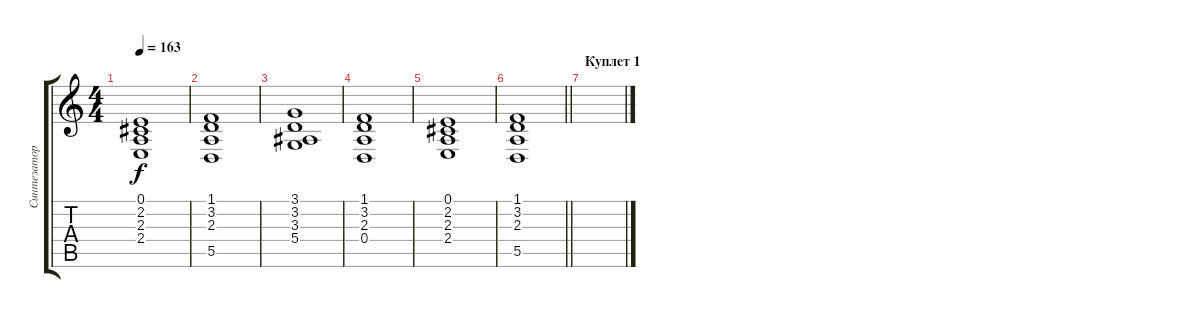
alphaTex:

\track ("Синтезатор" "Синтезатор") {instrument stringensemble1}
\staff {score tabs}
\tuning (E4 B3 G3 D3 A2 E2) {hide}
\ts (4 4)
\tempo 163
\clef g2
\ks c
(0.1 2.2 2.3 2.4).1{dy f} |
(1.1 3.2 2.3 5.5).1 |
(3.1 3.2 3.3 5.4).1 |
(1.1 3.2 2.3 0.4).1 |
(0.1 2.2 2.3 2.4).1 |
\barLineRight lightlight
(1.1 3.2 2.3 5.5).1 |
\section ("" "Куплет 1")
